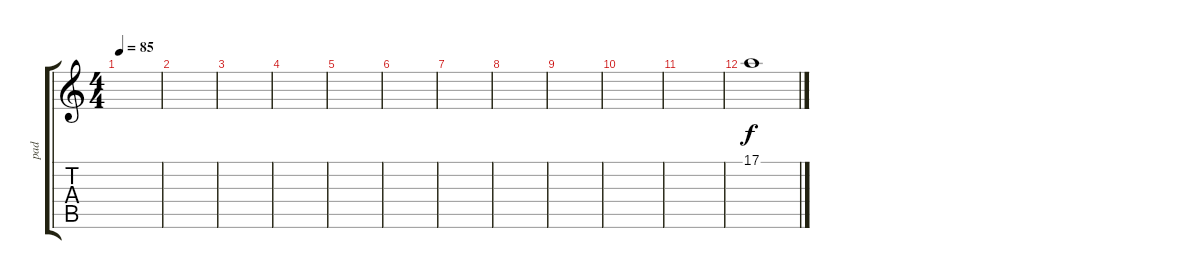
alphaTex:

\track ("pad" "pad") {instrument pad8sweep}
\staff {score tabs}
\tuning (E4 B3 G3 D3 A2 E2) {hide}
\ts (4 4)
\tempo 85
\clef g2
\ks c
|
|
|
|
|
|
|
|
|
|
|
17.1.1
